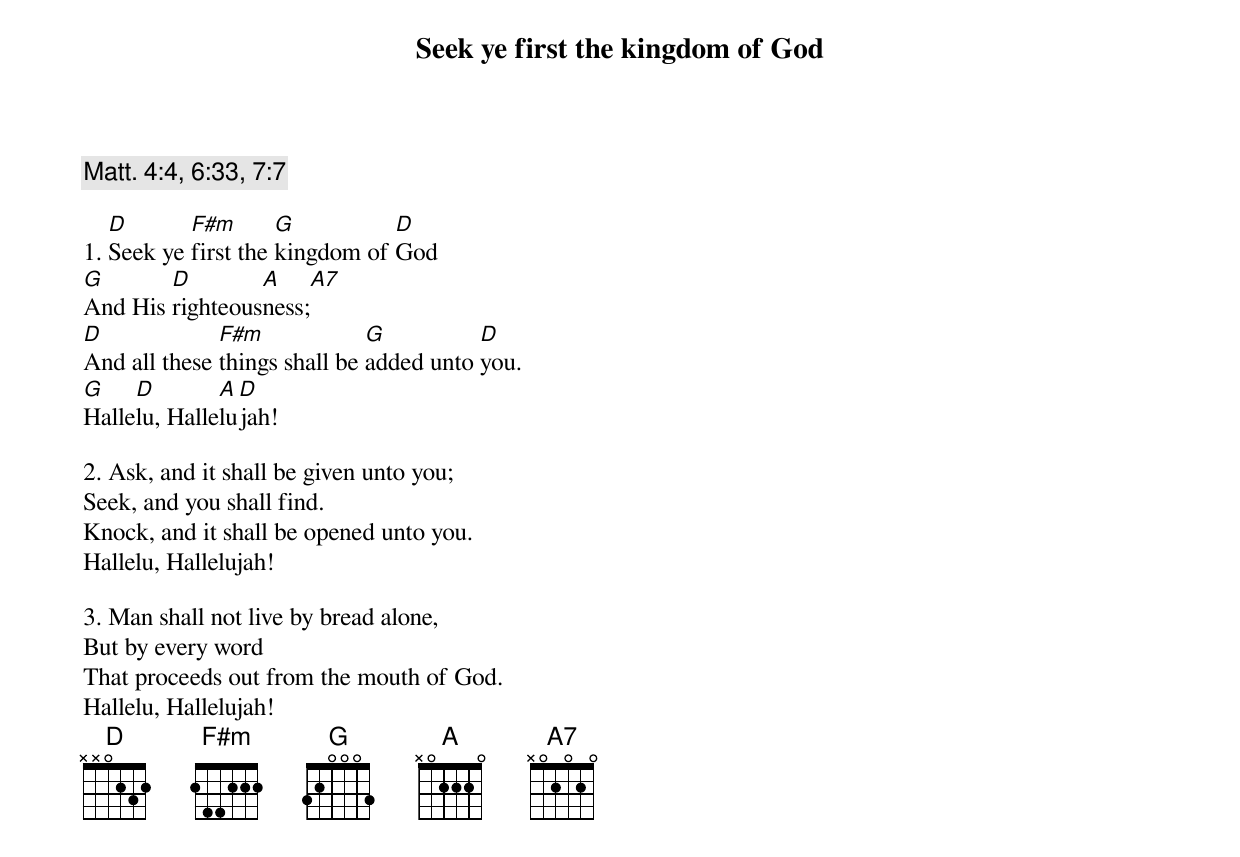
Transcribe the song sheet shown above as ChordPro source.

{t:Seek ye first the kingdom of God}
{c:Matt. 4:4, 6:33, 7:7}

1. [D]Seek ye [F#m]first the [G]kingdom of [D]God
[G]And His [D]righteous[A]ness;[A7]
[D]And all these [F#m]things shall be [G]added unto [D]you.
[G]Halle[D]lu, Halle[A]lu[D]jah!

2. Ask, and it shall be given unto you;
Seek, and you shall find.
Knock, and it shall be opened unto you.
Hallelu, Hallelujah!

3. Man shall not live by bread alone,
But by every word
That proceeds out from the mouth of God.
Hallelu, Hallelujah!
